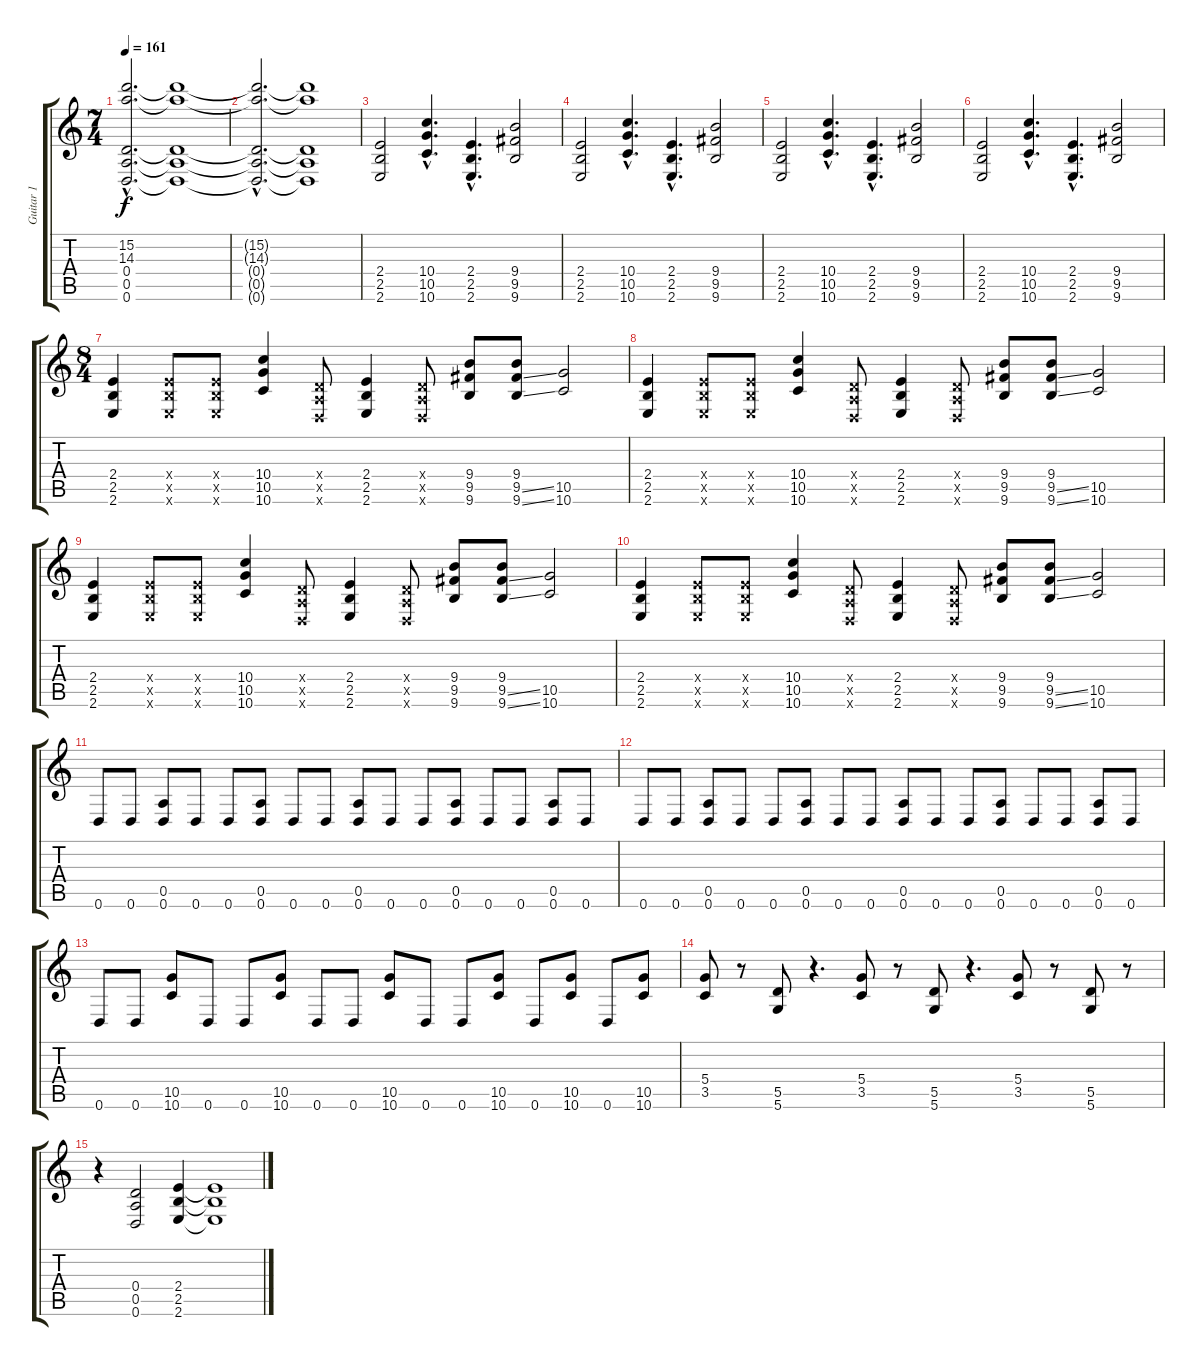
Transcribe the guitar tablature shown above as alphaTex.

\track ("Guitar 1" "Guitar 1") {instrument overdrivenguitar}
\staff {score tabs}
\tuning (E4 B3 G3 D3 A2 D2) {hide}
\ts (7 4)
\tempo 161
\clef g2
\ks c
(15.2{hac t} 14.3{hac t} 0.4{hac t} 0.5{hac t} 0.6{hac t}).2{d dy f} (15.2{t} 14.3{t} 0.4{t} 0.5{t} 0.6{t}).1 |
(15.2{hac t} 14.3{hac t} 0.4{hac t} 0.5{hac t} 0.6{hac t}).2{d} (15.2{t} 14.3{t} 0.4{t} 0.5{t} 0.6{t}).1 |
(2.4 2.5 2.6).2 (10.4{hac} 10.5{hac} 10.6{hac}).4{d} (2.4{hac} 2.5{hac} 2.6{hac}).4{d} (9.4 9.5 9.6).2 |
(2.4 2.5 2.6).2 (10.4{hac} 10.5{hac} 10.6{hac}).4{d} (2.4{hac} 2.5{hac} 2.6{hac}).4{d} (9.4 9.5 9.6).2 |
(2.4 2.5 2.6).2 (10.4{hac} 10.5{hac} 10.6{hac}).4{d} (2.4{hac} 2.5{hac} 2.6{hac}).4{d} (9.4 9.5 9.6).2 |
(2.4 2.5 2.6).2 (10.4{hac} 10.5{hac} 10.6{hac}).4{d} (2.4{hac} 2.5{hac} 2.6{hac}).4{d} (9.4 9.5 9.6).2 |
\ts (8 4)
(2.4 2.5 2.6).4 (2.4{x} 2.5{x} 2.6{x}).8 (2.4{x} 2.5{x} 2.6{x}).8 (10.4 10.5 10.6).4 (0.4{x} 0.5{x} 0.6{x}).8 (2.4 2.5 2.6).4 (0.4{x} 0.5{x} 0.6{x}).8 (9.4 9.5 9.6).8 (9.4 9.5{ss} 9.6{ss}).8 (10.5 10.6).2 |
(2.4 2.5 2.6).4 (2.4{x} 2.5{x} 2.6{x}).8 (2.4{x} 2.5{x} 2.6{x}).8 (10.4 10.5 10.6).4 (0.4{x} 0.5{x} 0.6{x}).8 (2.4 2.5 2.6).4 (0.4{x} 0.5{x} 0.6{x}).8 (9.4 9.5 9.6).8 (9.4 9.5{ss} 9.6{ss}).8 (10.5 10.6).2 |
(2.4 2.5 2.6).4 (2.4{x} 2.5{x} 2.6{x}).8 (2.4{x} 2.5{x} 2.6{x}).8 (10.4 10.5 10.6).4 (0.4{x} 0.5{x} 0.6{x}).8 (2.4 2.5 2.6).4 (0.4{x} 0.5{x} 0.6{x}).8 (9.4 9.5 9.6).8 (9.4 9.5{ss} 9.6{ss}).8 (10.5 10.6).2 |
(2.4 2.5 2.6).4 (2.4{x} 2.5{x} 2.6{x}).8 (2.4{x} 2.5{x} 2.6{x}).8 (10.4 10.5 10.6).4 (0.4{x} 0.5{x} 0.6{x}).8 (2.4 2.5 2.6).4 (0.4{x} 0.5{x} 0.6{x}).8 (9.4 9.5 9.6).8 (9.4 9.5{ss} 9.6{ss}).8 (10.5 10.6).2 |
0.6.8 0.6.8 (0.5 0.6).8 0.6.8 0.6.8 (0.5 0.6).8 0.6.8 0.6.8 (0.5 0.6).8 0.6.8 0.6.8 (0.5 0.6).8 0.6.8 0.6.8 (0.5 0.6).8 0.6.8 |
0.6.8 0.6.8 (0.5 0.6).8 0.6.8 0.6.8 (0.5 0.6).8 0.6.8 0.6.8 (0.5 0.6).8 0.6.8 0.6.8 (0.5 0.6).8 0.6.8 0.6.8 (0.5 0.6).8 0.6.8 |
0.6.8 0.6.8 (10.5 10.6).8 0.6.8 0.6.8 (10.5 10.6).8 0.6.8 0.6.8 (10.5 10.6).8 0.6.8 0.6.8 (10.5 10.6).8 0.6.8 (10.5 10.6).8 0.6.8 (10.5 10.6).8 |
(5.4 3.5).8 r.8 (5.5 5.6).8 r.4{d} (5.4 3.5).8 r.8 (5.5 5.6).8 r.4{d} (5.4 3.5).8 r.8 (5.5 5.6).8 r.8 |
r.4 (0.4 0.5 0.6).2 (2.4 2.5 2.6).4 (2.4{t} 2.5{t} 2.6{t}).1
